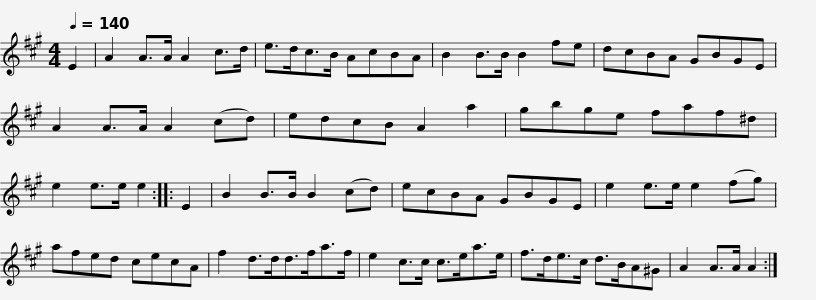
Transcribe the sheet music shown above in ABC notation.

X:1
L:1/8
Q:1/4=140
M:4/4
I:linebreak $
K:A
V:1 treble
V:1
 E2 | A2 A>A A2 c>d | e>dc>B AcBA | B2 B>B B2 fe | dcBA GBGE | %5
 A2 A>A A2 (cd) |$ edcB A2 a2 | gbge faf^d | e2 e>e e2 :: E2 | %10
 B2 B>B B2 (cd) | ecBA GBGE | e2 e>e e2 (fg) |$ afed cecA | f2 d>dd>fa>f | %15
 e2 c>c c>ea>e | f>de>c d>BA^G | A2 A>A A2 :| %18
